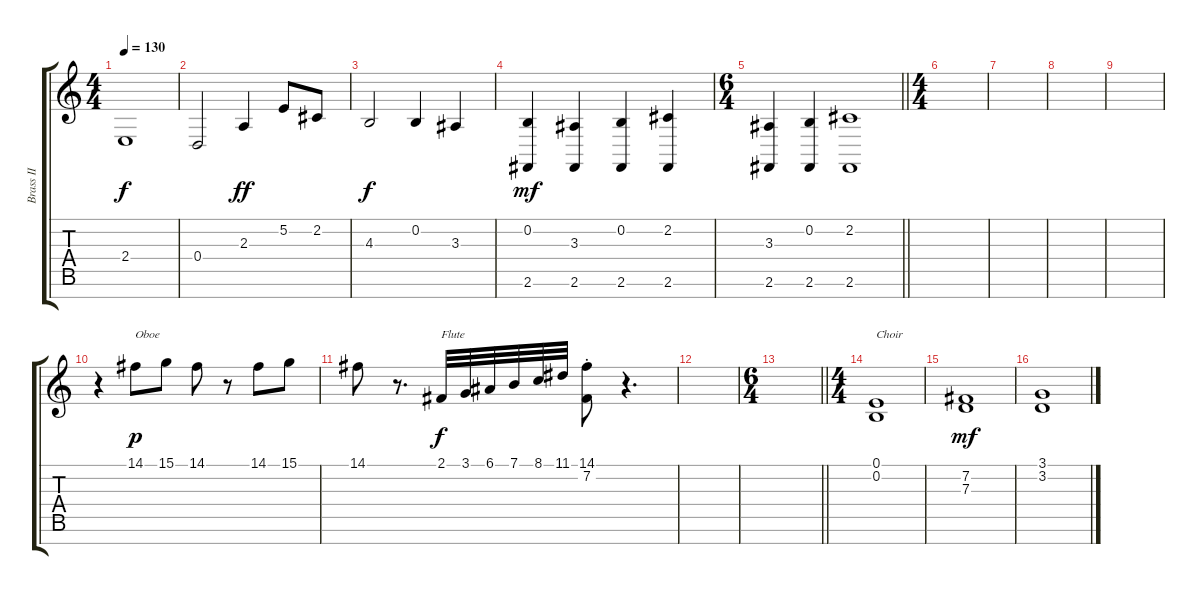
\track ("Brass II" "Brass II") {instrument frenchhorn}
\staff {score tabs}
\tuning (E4 B3 G3 D3 A2 E2 B1) {hide}
\ts (4 4)
\tempo 130
\clef g2
\ks c
2.4.1{dy f} |
0.4.2 2.3.4{dy ff} 5.2.8 2.2.8 |
4.3.2{dy f} 0.2.4 3.3.4 |
(0.2 2.6).4{dy mf} (3.3 2.6).4 (0.2 2.6).4 (2.2 2.6).4 |
\ts (6 4)
\barLineRight lightlight
(3.3 2.6).4 (0.2 2.6).4 (2.2 2.6).1 |
\ts (4 4)
\section ("" "")
|
|
|
|
r.4 14.1.8{txt "Oboe" dy p volume 9 instrument oboe} 15.1.8 14.1.8 r.8 14.1.8 15.1.8 |
14.1.8 r.8{d volume 11 instrument flute} 2.1.32{txt "Flute" dy f} 3.1.32 6.1.32 7.1.32 8.1.32 11.1.32 (14.1{st} 7.2{st}).8 r.4{d} |
|
\ts (6 4)
\barLineRight lightlight
|
\ts (4 4)
\section ("" "")
(0.1 0.2).1{txt "Choir" instrument choiraahs} |
(7.2 7.3).1{dy mf} |
(3.1 3.2).1
